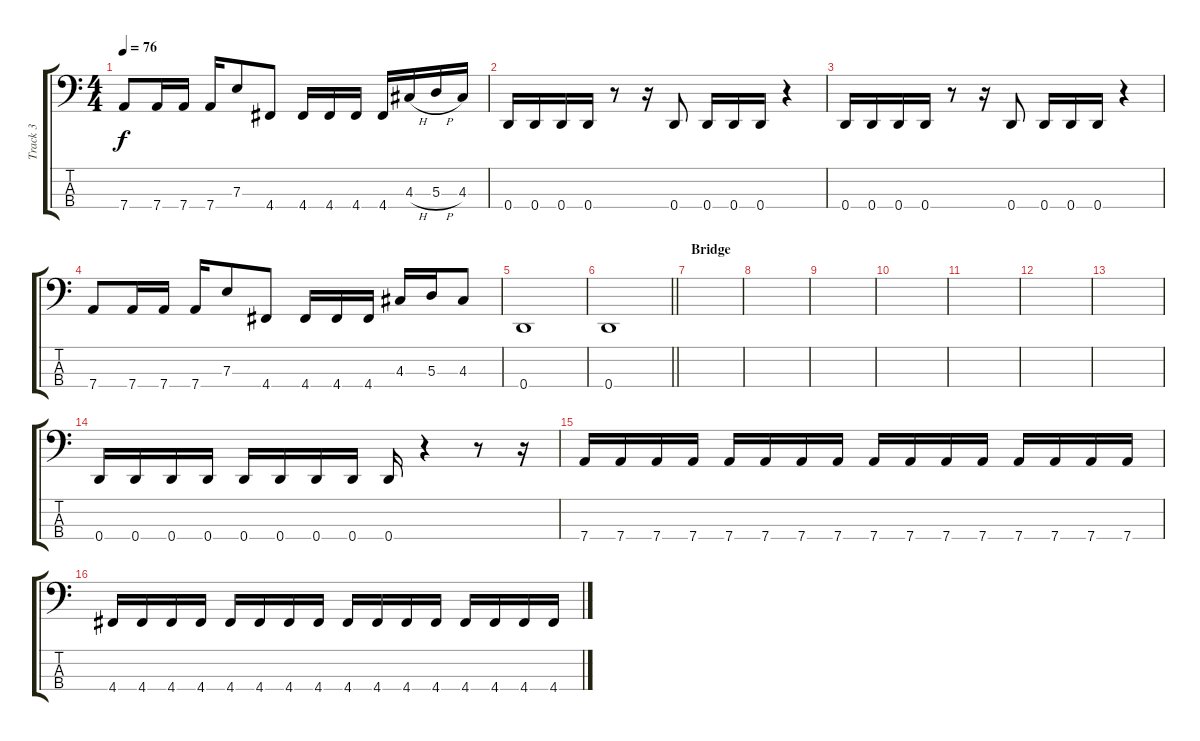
\track ("Track 3" "Track 3") {instrument electricbasspick}
\staff {score tabs}
\tuning (G2 D2 A1 D1) {hide}
\ts (4 4)
\tempo 76
\clef f4
\ks c
7.4.8{dy f} 7.4.16 7.4.16 7.4.16 7.3.8 4.4.8 4.4.16 4.4.16 4.4.16 4.4.16 4.3{h}.16 5.3{h}.16 4.3.16 |
0.4.16 0.4.16 0.4.16 0.4.16 r.8 r.16 0.4.8 0.4.16 0.4.16 0.4.16 r.4 |
0.4.16 0.4.16 0.4.16 0.4.16 r.8 r.16 0.4.8 0.4.16 0.4.16 0.4.16 r.4 |
7.4.8 7.4.16 7.4.16 7.4.16 7.3.8 4.4.8 4.4.16 4.4.16 4.4.16 4.3.16 5.3.16 4.3.8 |
0.4.1 |
\barLineRight lightlight
0.4.1 |
\section ("" "Bridge")
|
|
|
|
|
|
|
0.4.16 0.4.16 0.4.16 0.4.16 0.4.16 0.4.16 0.4.16 0.4.16 0.4.16 r.4 r.8 r.16 |
7.4.16 7.4.16 7.4.16 7.4.16 7.4.16 7.4.16 7.4.16 7.4.16 7.4.16 7.4.16 7.4.16 7.4.16 7.4.16 7.4.16 7.4.16 7.4.16 |
4.4.16 4.4.16 4.4.16 4.4.16 4.4.16 4.4.16 4.4.16 4.4.16 4.4.16 4.4.16 4.4.16 4.4.16 4.4.16 4.4.16 4.4.16 4.4.16
